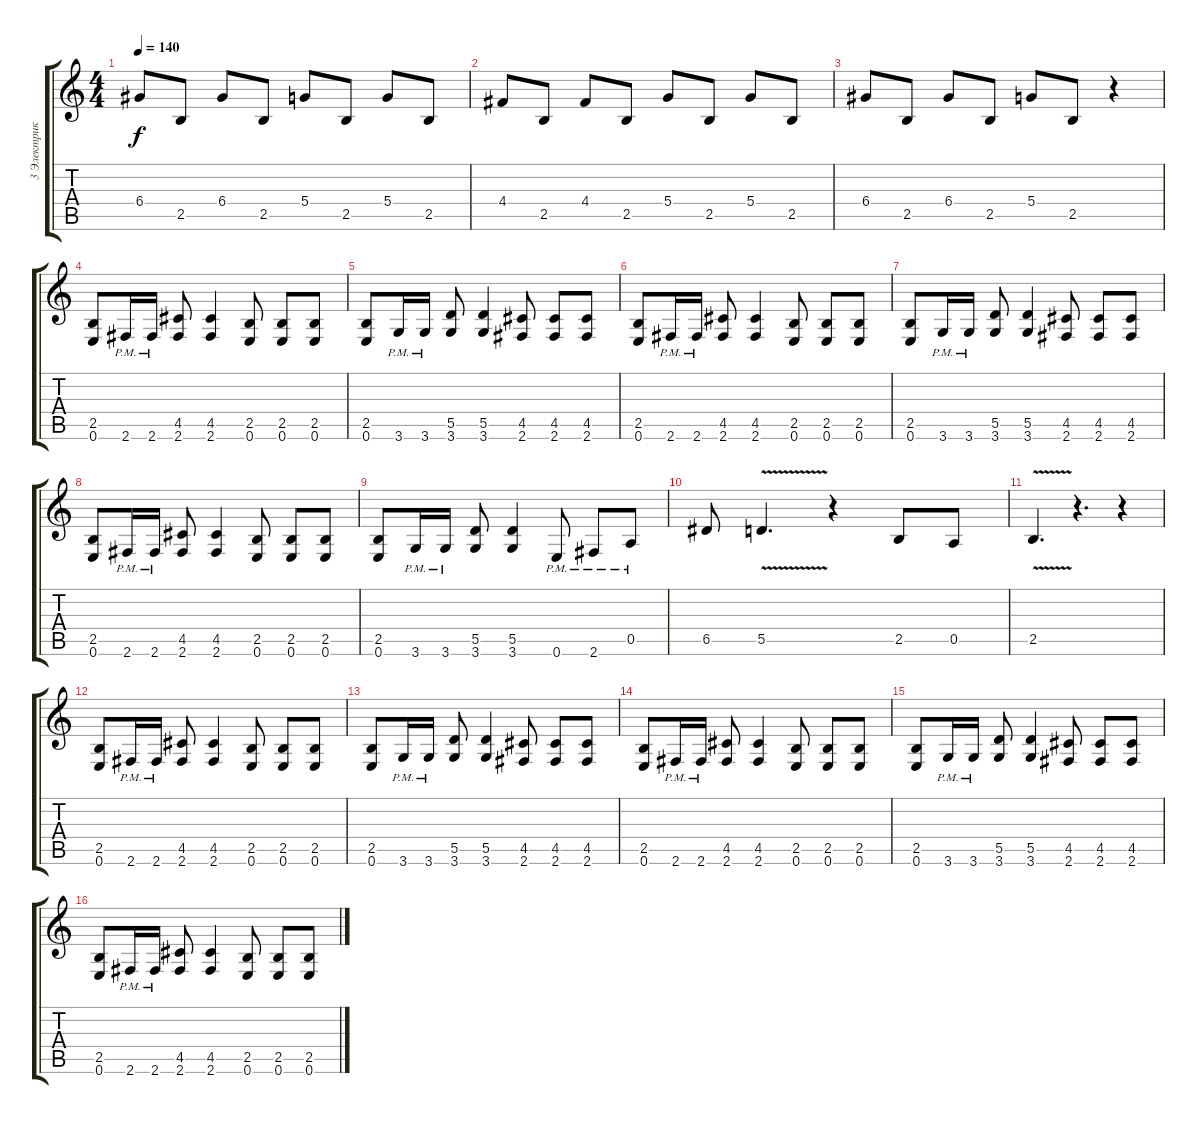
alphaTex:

\track ("3 Электрик" "3 Электрик") {instrument distortionguitar}
\staff {score tabs}
\tuning (E4 B3 G3 D3 A2 E2) {hide}
\ts (4 4)
\tempo 140
\clef g2
\ks c
6.4.8{dy f} 2.5.8 6.4.8 2.5.8 5.4.8 2.5.8 5.4.8 2.5.8 |
4.4.8 2.5.8 4.4.8 2.5.8 5.4.8 2.5.8 5.4.8 2.5.8 |
6.4.8 2.5.8 6.4.8 2.5.8 5.4.8 2.5.8 r.4 |
(2.5 0.6).8{instrument distortionguitar} 2.6{pm}.16 2.6{pm}.16 (4.5 2.6).8 (4.5 2.6).4 (2.5 0.6).8 (2.5 0.6).8 (2.5 0.6).8 |
(2.5 0.6).8 3.6{pm}.16 3.6{pm}.16 (5.5 3.6).8 (5.5 3.6).4 (4.5 2.6).8 (4.5 2.6).8 (4.5 2.6).8 |
(2.5 0.6).8 2.6{pm}.16 2.6{pm}.16 (4.5 2.6).8 (4.5 2.6).4 (2.5 0.6).8 (2.5 0.6).8 (2.5 0.6).8 |
(2.5 0.6).8 3.6{pm}.16 3.6{pm}.16 (5.5 3.6).8 (5.5 3.6).4 (4.5 2.6).8 (4.5 2.6).8 (4.5 2.6).8 |
(2.5 0.6).8 2.6{pm}.16 2.6{pm}.16 (4.5 2.6).8 (4.5 2.6).4 (2.5 0.6).8 (2.5 0.6).8 (2.5 0.6).8 |
(2.5 0.6).8 3.6{pm}.16 3.6{pm}.16 (5.5 3.6).8 (5.5 3.6).4 0.6{pm}.8 2.6{pm}.8 0.5{pm}.8 |
6.5.8 5.5{v}.4{d} r.4 2.5.8 0.5.8 |
2.5{v}.4{d} r.4{d} r.4 |
(2.5 0.6).8{instrument distortionguitar} 2.6{pm}.16 2.6{pm}.16 (4.5 2.6).8 (4.5 2.6).4 (2.5 0.6).8 (2.5 0.6).8 (2.5 0.6).8 |
(2.5 0.6).8 3.6{pm}.16 3.6{pm}.16 (5.5 3.6).8 (5.5 3.6).4 (4.5 2.6).8 (4.5 2.6).8 (4.5 2.6).8 |
(2.5 0.6).8 2.6{pm}.16 2.6{pm}.16 (4.5 2.6).8 (4.5 2.6).4 (2.5 0.6).8 (2.5 0.6).8 (2.5 0.6).8 |
(2.5 0.6).8 3.6{pm}.16 3.6{pm}.16 (5.5 3.6).8 (5.5 3.6).4 (4.5 2.6).8 (4.5 2.6).8 (4.5 2.6).8 |
(2.5 0.6).8 2.6{pm}.16 2.6{pm}.16 (4.5 2.6).8 (4.5 2.6).4 (2.5 0.6).8 (2.5 0.6).8 (2.5 0.6).8
